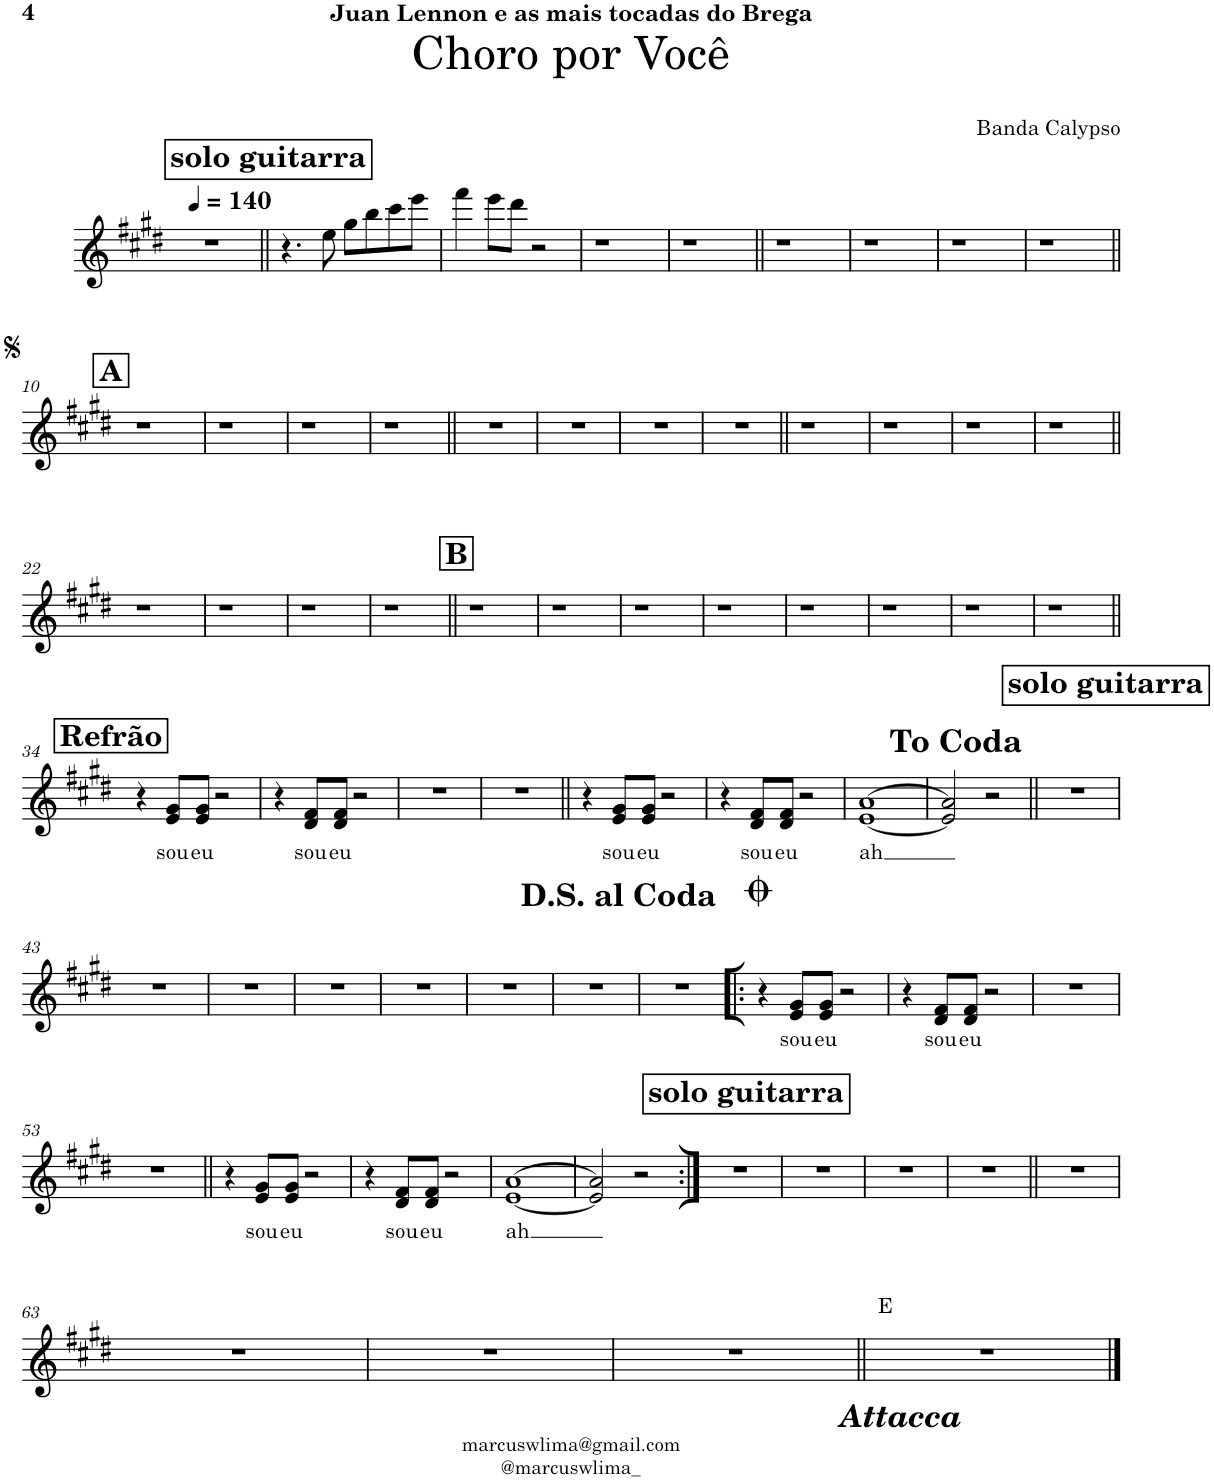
**kern	**text	**harte
*part1	*part1	*part1
*staff1	*staff1	*
*I"Voice	*	*
*I'Vo.	*	*
!!LO:PB:g=z
*clefG2	*	*
*k[f#c#g#d#]	*	*
*M4/4	*	*
*MM140	*	*
=1	=1	=1
1r	.	.
!!LO:REH:place=s1:a:B:cj:fs=14:t=solo guitarra
=2||	=2||	=2||
4.r	.	.
8ee\	.	.
8gg#\L	.	.
8bb\	.	.
8ccc#\	.	.
8eee\J	.	.
=3	=3	=3
4fff#\	.	.
8eee\L	.	.
8ddd#\J	.	.
2r	.	.
=4	=4	=4
1r	.	.
=5	=5	=5
1r	.	.
=6||	=6||	=6||
1r	.	.
=7	=7	=7
1r	.	.
=8	=8	=8
1r	.	.
=9	=9	=9
1r	.	.
!!LO:LB:g=z
!!LO:REH:place=s1:a:B:cj:fs=14:t=A
=10||	=10||	=10||
1r	.	.
=11	=11	=11
1r	.	.
=12	=12	=12
1r	.	.
=13	=13	=13
1r	.	.
=14||	=14||	=14||
1r	.	.
=15	=15	=15
1r	.	.
=16	=16	=16
1r	.	.
=17	=17	=17
1r	.	.
=18||	=18||	=18||
1r	.	.
=19	=19	=19
1r	.	.
=20	=20	=20
1r	.	.
=21	=21	=21
1r	.	.
!!LO:LB:g=z
=22||	=22||	=22||
1r	.	.
=23	=23	=23
1r	.	.
=24	=24	=24
1r	.	.
=25	=25	=25
1r	.	.
!!LO:REH:place=s1:a:B:cj:fs=14:t=B
=26||	=26||	=26||
1r	.	.
=27	=27	=27
1r	.	.
=28	=28	=28
1r	.	.
=29	=29	=29
1r	.	.
=30	=30	=30
1r	.	.
=31	=31	=31
1r	.	.
=32	=32	=32
1r	.	.
=33	=33	=33
1r	.	.
!!LO:LB:g=z
!!LO:REH:place=s1:a:B:cj:fs=14:t=Refrão
=34||	=34||	=34||
4r	.	.
!	!LO:LY:b	!
8e/ 8g#/L	sou	.
!	!LO:LY:b	!
8e/ 8g#/J	eu	.
2r	.	.
=35	=35	=35
4r	.	.
!	!LO:LY:b	!
8d#/ 8f#/L	sou	.
!	!LO:LY:b	!
8d#/ 8f#/J	eu	.
2r	.	.
=36	=36	=36
1r	.	.
=37	=37	=37
1r	.	.
=38||	=38||	=38||
4r	.	.
!	!LO:LY:b	!
8e/ 8g#/L	sou	.
!	!LO:LY:b	!
8e/ 8g#/J	eu	.
2r	.	.
=39	=39	=39
4r	.	.
!	!LO:LY:b	!
8d#/ 8f#/L	sou	.
!	!LO:LY:b	!
8d#/ 8f#/J	eu	.
2r	.	.
=40	=40	=40
!	!LO:LY:b	!
[1e [1a	ah	.
=41	=41	=41
2e/] 2a/]	.	.
2r	.	.
!LO:TX:a:t=<b><font size="15"/>To Coda</b>	!	!
!!LO:REH:place=s1:a:B:cj:fs=14:t=solo guitarra
=42||	=42||	=42||
1r	.	.
!!LO:LB:g=z
=43	=43	=43
1r	.	.
=44	=44	=44
1r	.	.
=45	=45	=45
1r	.	.
=46	=46	=46
1r	.	.
=47	=47	=47
1r	.	.
=48	=48	=48
1r	.	.
=49	=49	=49
1r	.	.
!LO:TX:a:t=<b><font size="15"/>D.S. al Coda</b>	!	!
=50!|:	=50!|:	=50!|:
4r	.	.
!	!LO:LY:b	!
8e/ 8g#/L	sou	.
!	!LO:LY:b	!
8e/ 8g#/J	eu	.
2r	.	.
=51	=51	=51
4r	.	.
!	!LO:LY:b	!
8d#/ 8f#/L	sou	.
!	!LO:LY:b	!
8d#/ 8f#/J	eu	.
2r	.	.
=52	=52	=52
1r	.	.
!!LO:LB:g=z
=53	=53	=53
1r	.	.
=54||	=54||	=54||
4r	.	.
!	!LO:LY:b	!
8e/ 8g#/L	sou	.
!	!LO:LY:b	!
8e/ 8g#/J	eu	.
2r	.	.
=55	=55	=55
4r	.	.
!	!LO:LY:b	!
8d#/ 8f#/L	sou	.
!	!LO:LY:b	!
8d#/ 8f#/J	eu	.
2r	.	.
=56	=56	=56
!	!LO:LY:b	!
[1e [1a	ah	.
=57	=57	=57
2e/] 2a/]	.	.
2r	.	.
!!LO:REH:place=s1:a:B:cj:fs=14:t=solo guitarra
=58:|!	=58:|!	=58:|!
1r	.	.
=59	=59	=59
1r	.	.
=60	=60	=60
1r	.	.
=61	=61	=61
1r	.	.
=62||	=62||	=62||
1r	.	.
!!LO:LB:g=z
=63	=63	=63
1r	.	.
=64	=64	=64
1r	.	.
=65	=65	=65
1r	.	.
=66||	=66||	=66||
!LO:TX:b:Bi:t=Attacca	!	!
1r	.	E:maj
==	==	==
*-	*-	*-
